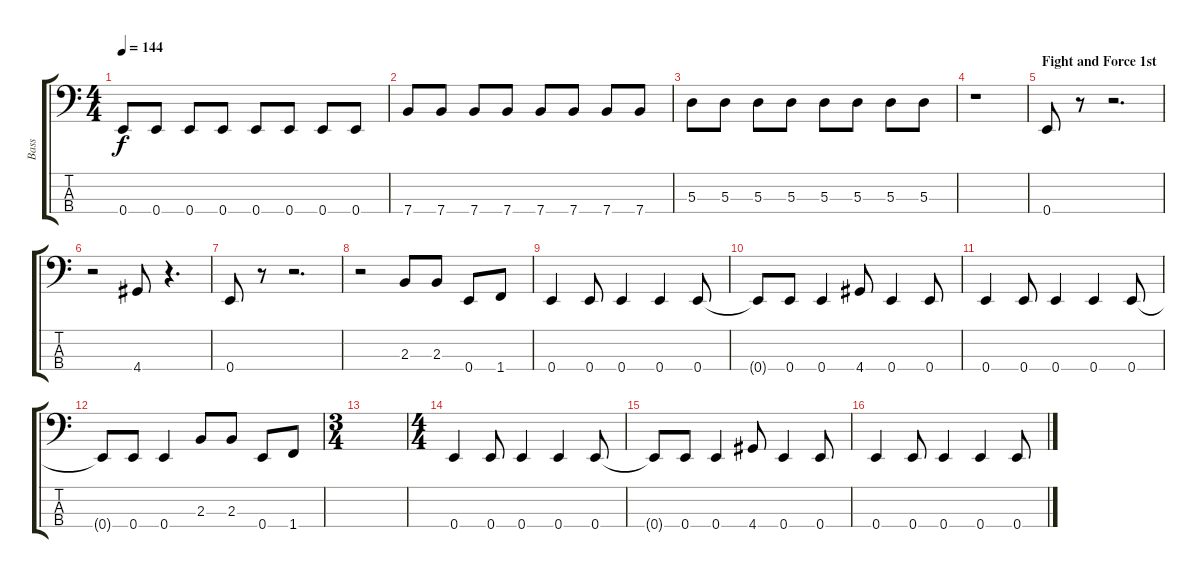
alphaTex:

\track ("Bass" "Bass") {instrument electricbasspick}
\staff {score tabs}
\tuning (G2 D2 A1 E1) {hide}
\ts (4 4)
\tempo 144
\clef f4
\ks c
0.4.8{dy f} 0.4.8 0.4.8 0.4.8 0.4.8 0.4.8 0.4.8 0.4.8 |
7.4.8 7.4.8 7.4.8 7.4.8 7.4.8 7.4.8 7.4.8 7.4.8 |
5.3.8 5.3.8 5.3.8 5.3.8 5.3.8 5.3.8 5.3.8 5.3.8 |
r.1 |
\section ("" "Fight and Force 1st")
0.4.8 r.8 r.2{d} |
r.2 4.4.8 r.4{d} |
0.4.8 r.8 r.2{d} |
r.2 2.3.8 2.3.8 0.4.8 1.4.8 |
0.4.4 0.4.8 0.4.4 0.4.4 0.4.8 |
0.4{t}.8 0.4.8 0.4.4 4.4.8 0.4.4 0.4.8 |
0.4.4 0.4.8 0.4.4 0.4.4 0.4.8 |
0.4{t}.8 0.4.8 0.4.4 2.3.8 2.3.8 0.4.8 1.4.8 |
\ts (3 4)
|
\ts (4 4)
0.4.4 0.4.8 0.4.4 0.4.4 0.4.8 |
0.4{t}.8 0.4.8 0.4.4 4.4.8 0.4.4 0.4.8 |
0.4.4 0.4.8 0.4.4 0.4.4 0.4.8
